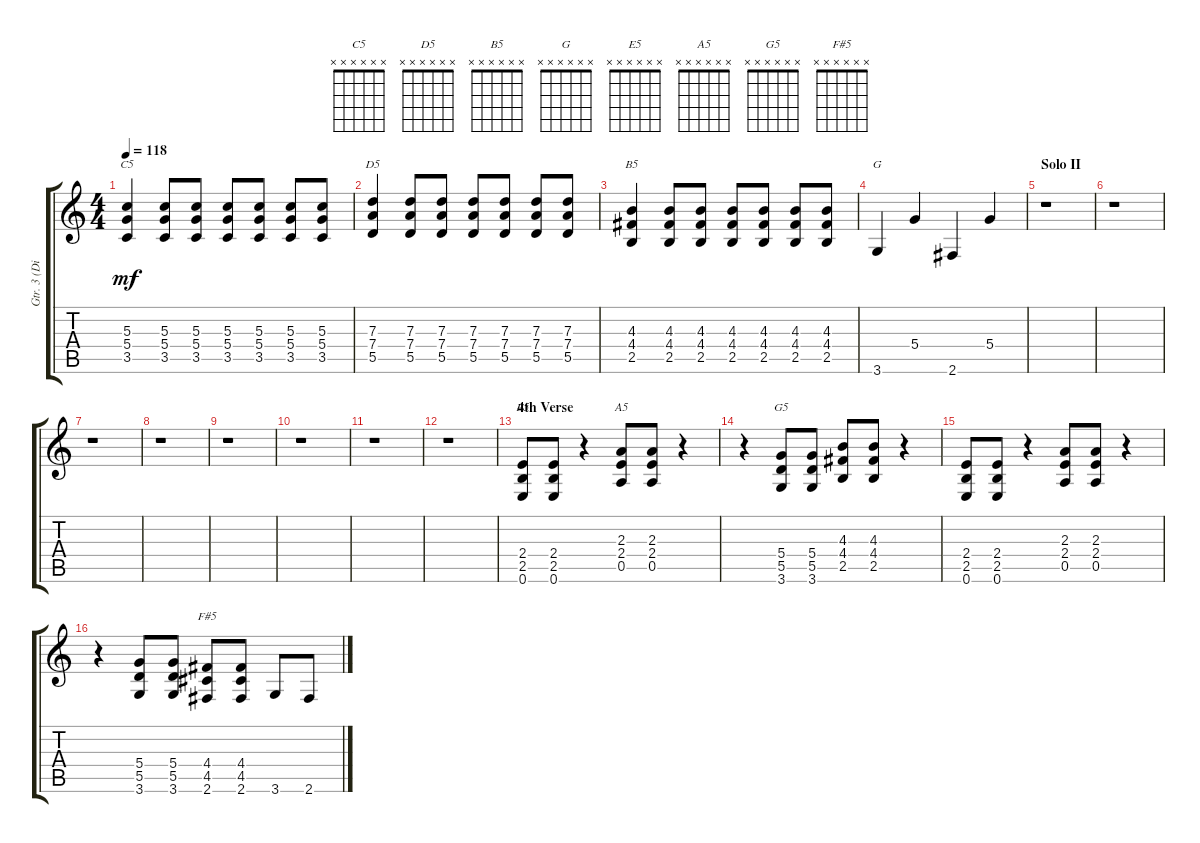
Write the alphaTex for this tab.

\track ("Gtr. 3 (Dist.)" "Gtr. 3 (Di") {instrument distortionguitar}
\staff {score tabs}
\tuning (E4 B3 G3 D3 A2 E2) {hide}
\chord ("C5" x x x x x x) {firstfret 0}
\chord ("D5" x x x x x x) {firstfret 0}
\chord ("B5" x x x x x x) {firstfret 0}
\chord ("G" x x x x x x) {firstfret 0}
\chord ("E5" x x x x x x) {firstfret 0}
\chord ("A5" x x x x x x) {firstfret 0}
\chord ("G5" x x x x x x) {firstfret 0}
\chord ("F#5" x x x x x x) {firstfret 0}
\ts (4 4)
\tempo 118
\clef g2
\ks c
(5.3 5.4 3.5).4{ch "C5" dy mf} (5.3 5.4 3.5).8 (5.3 5.4 3.5).8 (5.3 5.4 3.5).8 (5.3 5.4 3.5).8 (5.3 5.4 3.5).8 (5.3 5.4 3.5).8 |
(7.3 7.4 5.5).4{ch "D5"} (7.3 7.4 5.5).8 (7.3 7.4 5.5).8 (7.3 7.4 5.5).8 (7.3 7.4 5.5).8 (7.3 7.4 5.5).8 (7.3 7.4 5.5).8 |
(4.3 4.4 2.5).4{ch "B5"} (4.3 4.4 2.5).8 (4.3 4.4 2.5).8 (4.3 4.4 2.5).8 (4.3 4.4 2.5).8 (4.3 4.4 2.5).8 (4.3 4.4 2.5).8 |
3.6.4{ch "G"} 5.4.4 2.6.4 5.4.4 |
\section ("" "Solo II")
r.1 |
r.1 |
r.1 |
r.1 |
r.1 |
r.1 |
r.1 |
r.1 |
\section ("" "4th Verse")
(2.4 2.5 0.6).8{ch "E5"} (2.4 2.5 0.6).8 r.4 (2.3 2.4 0.5).8{ch "A5"} (2.3 2.4 0.5).8 r.4 |
r.4 (5.4 5.5 3.6).8{ch "G5"} (5.4 5.5 3.6).8 (4.3 4.4 2.5).8 (4.3 4.4 2.5).8 r.4 |
(2.4 2.5 0.6).8 (2.4 2.5 0.6).8 r.4 (2.3 2.4 0.5).8 (2.3 2.4 0.5).8 r.4 |
r.4 (5.4 5.5 3.6).8 (5.4 5.5 3.6).8 (4.4 4.5 2.6).8{ch "F#5"} (4.4 4.5 2.6).8 3.6.8 2.6.8
